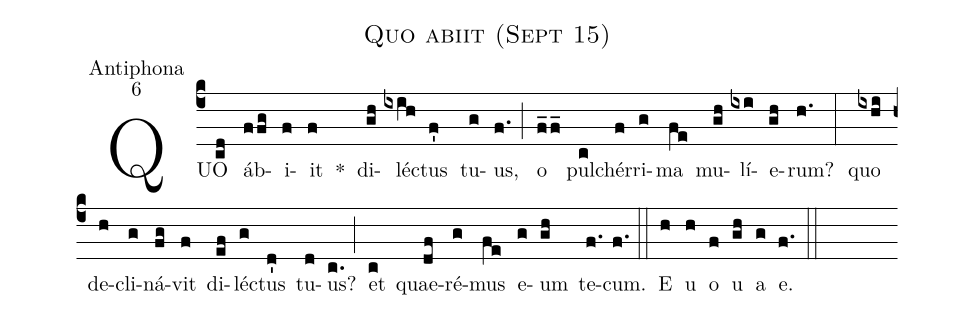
name:Quo abiit (Sept 15);
office-part:Antiphona;
mode:6;
%%
(c4) QUO(cd) áb(ffg)i(f)it(f) *() di(gh)lé(ixih)ctus(f') tu(g)us,(f.) (;) o(f_2f_) pul(c)chér(f)ri(g)ma(fe) mu(gh)lí(ixi)e(gh)rum?(h.) (:) quo(ixhi) de(h)cli(g)ná(fg)vit(f) di(ef)lé(g)ctus(d') tu(d)us?(c.) (;) et(c) quae(df)ré(g)mus(fe) e(g)um(gh) te(f.)cum.(f.) (::) <eu>E(h) u(h) o(f) u(gh) a(g) e.</eu>(f.) (::)
